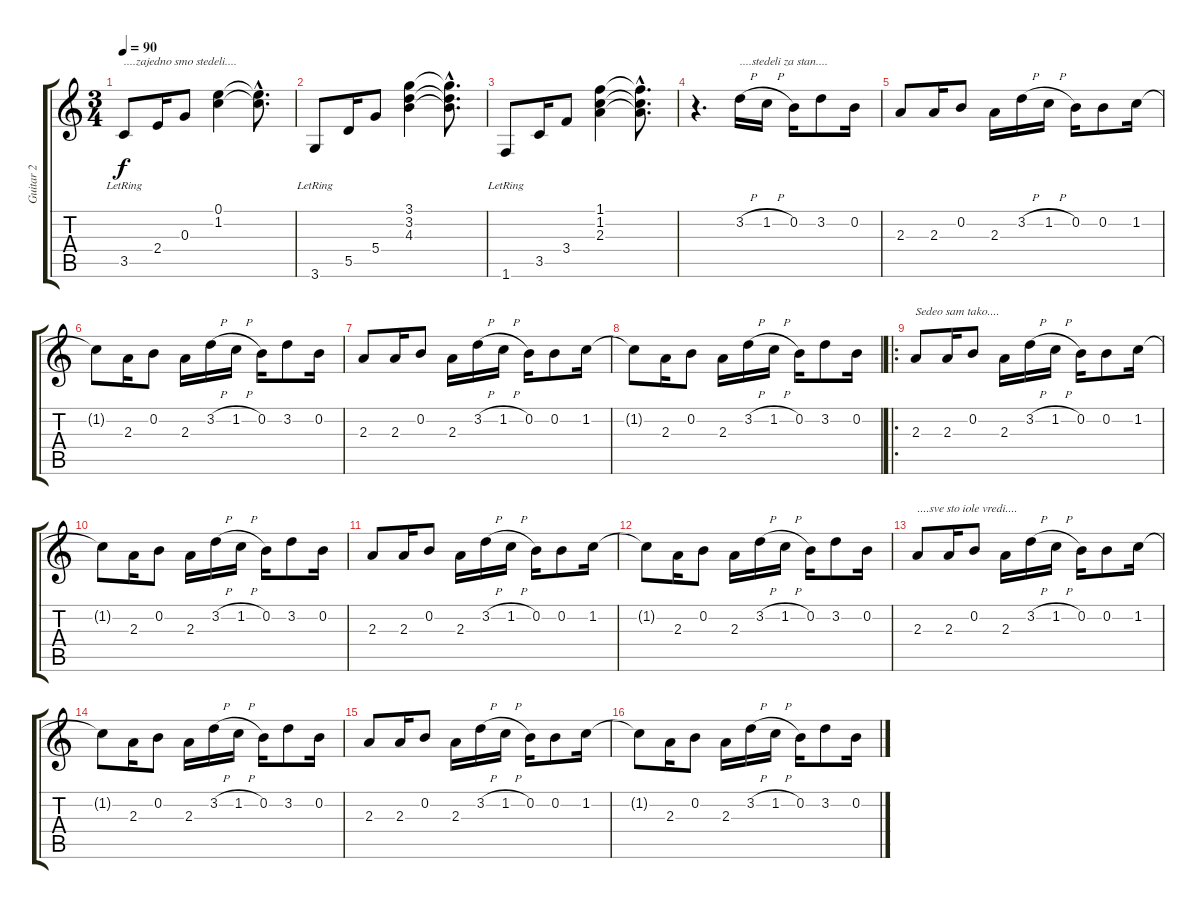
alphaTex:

\track ("Guitar 2" "Guitar 2") {instrument acousticguitarsteel}
\staff {score tabs}
\tuning (E4 B3 G3 D3 A2 E2) {hide}
\ts (3 4)
\tempo 90
\clef g2
\ks c
3.5{lr}.8{txt "....zajedno smo stedeli...." dy f volume 9} 2.4.16 0.3.8 (0.1 1.2).4 (0.1{hac t} 1.2{t}).8{d} |
3.6{lr}.8 5.5.16 5.4.8 (3.1 3.2 4.3).4 (3.1{hac t} 3.2{hac t} 4.3{hac t}).8{d} |
1.6{lr}.8 3.5.16 3.4.8 (1.1 1.2 2.3).4 (1.1{hac t} 1.2{hac t} 2.3{hac t}).8{d} |
r.4{d} 3.2{h}.16{txt "....stedeli za stan...."} 1.2{h}.16 0.2.16 3.2.8 0.2.16 |
2.3.8 2.3.16 0.2.8 2.3.16 3.2{h}.16 1.2{h}.16 0.2.16 0.2.8 1.2.16 |
1.2{t}.8 2.3.16 0.2.8 2.3.16 3.2{h}.16 1.2{h}.16 0.2.16 3.2.8 0.2.16 |
2.3.8 2.3.16 0.2.8 2.3.16 3.2{h}.16 1.2{h}.16 0.2.16 0.2.8 1.2.16 |
1.2{t}.8 2.3.16 0.2.8 2.3.16 3.2{h}.16 1.2{h}.16 0.2.16 3.2.8 0.2.16 |
\ro
2.3.8{txt "Sedeo sam tako...."} 2.3.16 0.2.8 2.3.16 3.2{h}.16 1.2{h}.16 0.2.16 0.2.8 1.2.16 |
1.2{t}.8 2.3.16 0.2.8 2.3.16 3.2{h}.16 1.2{h}.16 0.2.16 3.2.8 0.2.16 |
2.3.8 2.3.16 0.2.8 2.3.16 3.2{h}.16 1.2{h}.16 0.2.16 0.2.8 1.2.16 |
1.2{t}.8 2.3.16 0.2.8 2.3.16 3.2{h}.16 1.2{h}.16 0.2.16 3.2.8 0.2.16 |
2.3.8{txt "....sve sto iole vredi...."} 2.3.16 0.2.8 2.3.16 3.2{h}.16 1.2{h}.16 0.2.16 0.2.8 1.2.16 |
1.2{t}.8 2.3.16 0.2.8 2.3.16 3.2{h}.16 1.2{h}.16 0.2.16 3.2.8 0.2.16 |
2.3.8 2.3.16 0.2.8 2.3.16 3.2{h}.16 1.2{h}.16 0.2.16 0.2.8 1.2.16 |
1.2{t}.8 2.3.16 0.2.8 2.3.16 3.2{h}.16 1.2{h}.16 0.2.16 3.2.8 0.2.16
